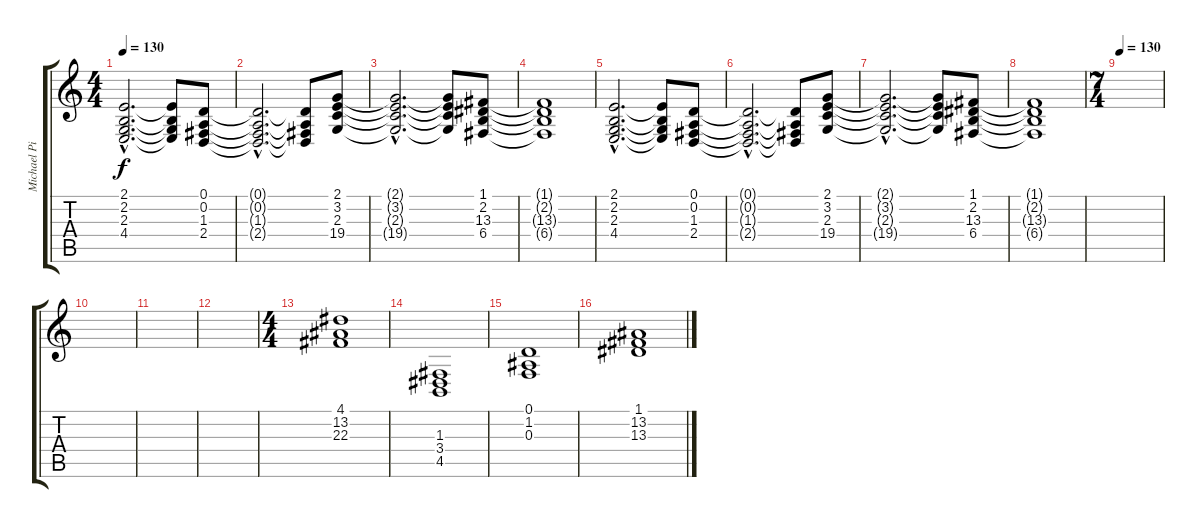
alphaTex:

\track ("Michael Pinnella - Piano" "Michael Pi") {instrument acousticgrandpiano}
\staff {score tabs}
\tuning (D4 A3 F3 C3 G2 D2) {hide}
\ts (4 4)
\tempo 130
\clef g2
\ks c
(2.1{hac} 2.2{hac} 2.3{hac} 4.4{hac}).2{d dy f} (2.1{t} 2.2{t} 2.3{t} 4.4{t}).8 (0.1 0.2 1.3 2.4).8 |
(0.1{hac t} 0.2{hac t} 1.3{hac t} 2.4{hac t}).2{d} (0.1{t} 0.2{t} 1.3{t} 2.4{t}).8 (2.1 3.2 2.3 19.4).8 |
(2.1{hac t} 3.2{hac t} 2.3{hac t} 19.4{hac t}).2{d} (2.1{t} 3.2{t} 2.3{t} 19.4{t}).8 (1.1 2.2 13.3 6.4).8 |
(1.1{t} 2.2{t} 13.3{t} 6.4{t}).1 |
(2.1{hac} 2.2{hac} 2.3{hac} 4.4{hac}).2{d} (2.1{t} 2.2{t} 2.3{t} 4.4{t}).8 (0.1 0.2 1.3 2.4).8 |
(0.1{hac t} 0.2{hac t} 1.3{hac t} 2.4{hac t}).2{d} (0.1{t} 0.2{t} 1.3{t} 2.4{t}).8 (2.1 3.2 2.3 19.4).8 |
(2.1{hac t} 3.2{hac t} 2.3{hac t} 19.4{hac t}).2{d} (2.1{t} 3.2{t} 2.3{t} 19.4{t}).8 (1.1 2.2 13.3 6.4).8 |
(1.1{t} 2.2{t} 13.3{t} 6.4{t}).1 |
\ts (7 4)
\tempo 130
|
|
|
|
\ts (4 4)
(4.1 13.2 22.3).1 |
(1.3 3.4 4.5).1 |
(0.1 1.2 0.3).1 |
(1.1 13.2 13.3).1
